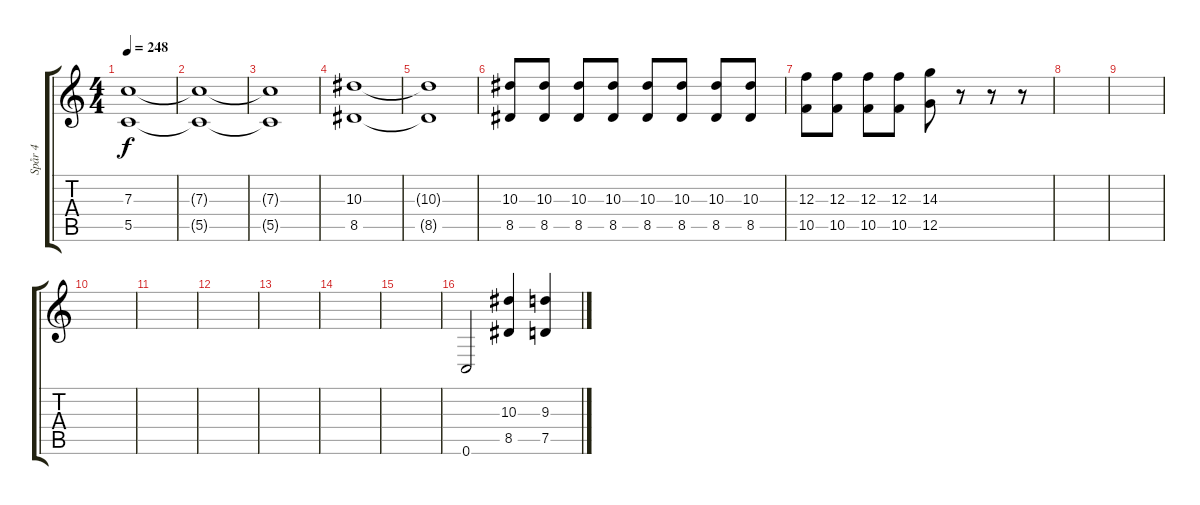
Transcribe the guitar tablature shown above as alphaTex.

\track ("Spår 4" "Spår 4") {instrument distortionguitar}
\staff {score tabs}
\tuning (D4 A3 F3 C3 G2 C2) {hide}
\ts (4 4)
\tempo 248
\clef g2
\ks c
(7.3{t} 5.5{t}).1{dy f} |
(7.3{t} 5.5{t}).1 |
(7.3{t} 5.5{t}).1 |
(10.3 8.5).1 |
(10.3{t} 8.5{t}).1 |
(10.3 8.5).8 (10.3 8.5).8 (10.3 8.5).8 (10.3 8.5).8 (10.3 8.5).8 (10.3 8.5).8 (10.3 8.5).8 (10.3 8.5).8 |
(12.3 10.5).8 (12.3 10.5).8 (12.3 10.5).8 (12.3 10.5).8 (14.3 12.5).8 r.8 r.8 r.8 |
|
|
|
|
|
|
|
|
0.6.2 (10.3 8.5).4 (9.3 7.5).4
